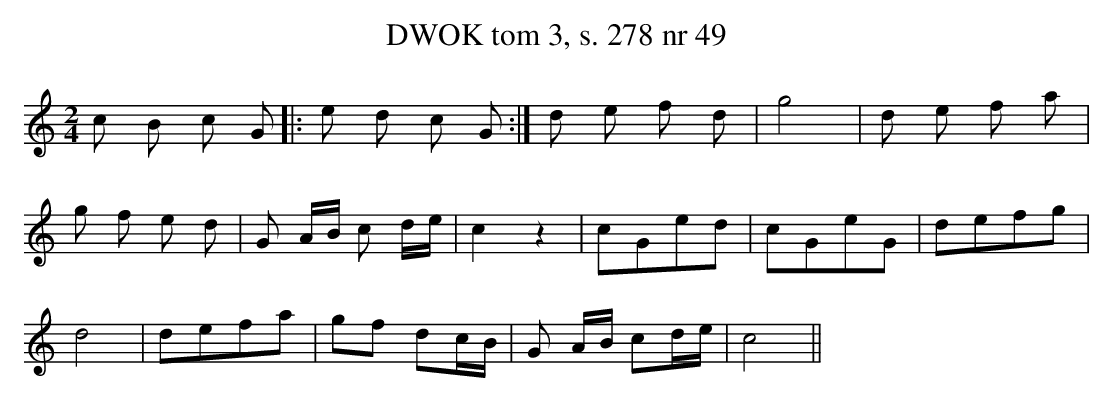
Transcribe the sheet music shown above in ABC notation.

X:1
T: DWOK tom 3, s. 278 nr 49
L: 1/16
M: 2/4
K: C
c2 B2 c2 G2 |: e2 d2 c2 G2 :| d2 e2 f2 d2 | g8 | d2 e2 f2 a2 |
g2 f2 e2 d2 | G2 AB c2 de | c4 z4 | c2G2e2d2 | c2G2e2G2 | d2e2f2g2 |
d8 | d2e2f2a2 | g2f2 d2cB | G2 AB c2de | c8 ||
